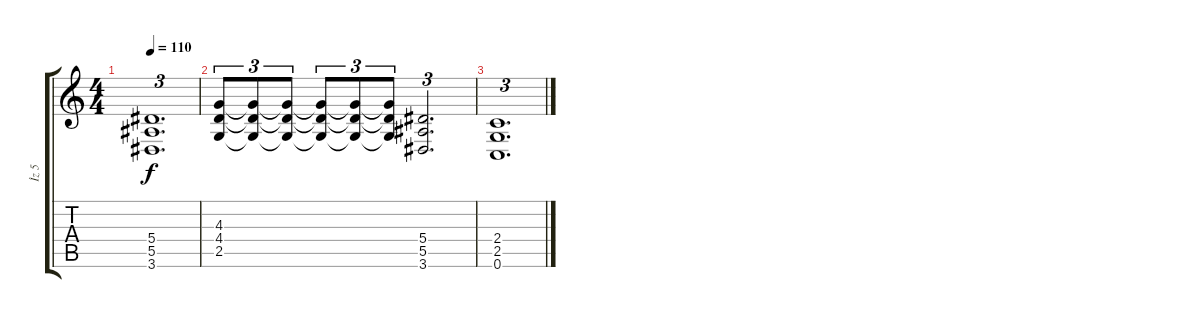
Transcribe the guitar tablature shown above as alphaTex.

\track ("İz 5" "İz 5") {instrument distortionguitar}
\staff {score tabs}
\tuning (C4 G3 Eb3 Bb2 F2 C2) {hide}
\ts (4 4)
\tempo 110
\clef g2
\ks c
(5.4 5.5 3.6).1{d tu (3 2) dy f} |
(4.3 4.4 2.5).8{tu (3 2)} (4.3{t} 4.4{t} 2.5{t}).8{tu (3 2)} (4.3{t} 4.4{t} 2.5{t}).8{tu (3 2)} (4.3{t} 4.4{t} 2.5{t}).8{tu (3 2)} (4.3{t} 4.4{t} 2.5{t}).8{tu (3 2)} (4.3{t} 4.4{t} 2.5{t}).8{tu (3 2)} (5.4 5.5 3.6).2{d tu (3 2)} |
(2.4 2.5 0.6).1{d tu (3 2)}
